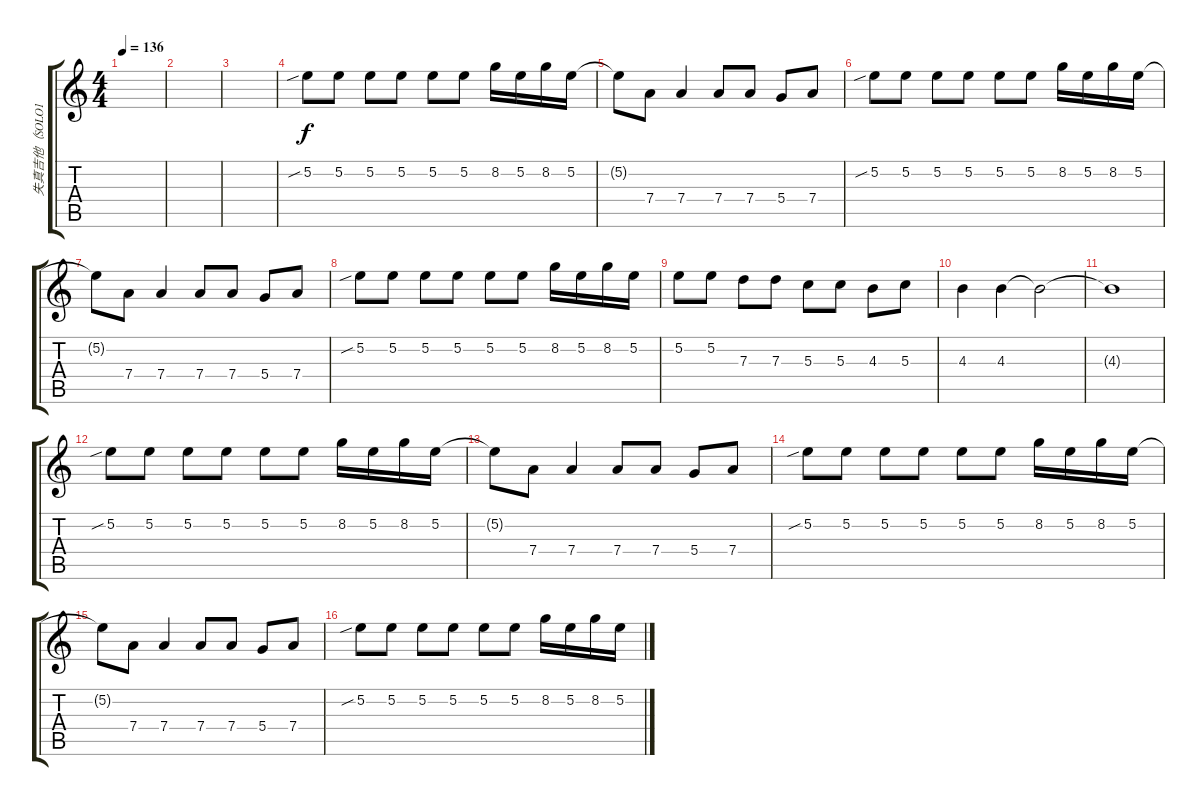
\track ("失真吉他（SOLO1）" "失真吉他（SOLO1") {instrument overdrivenguitar}
\staff {score tabs}
\tuning (E4 B3 G3 D3 A2 E2) {hide}
\ts (4 4)
\tempo 136
\clef g2
\ks c
|
|
|
5.2{sib}.8 5.2.8 5.2.8 5.2.8 5.2.8 5.2.8 8.2.16 5.2.16 8.2.16 5.2.16 |
5.2{t}.8 7.4.8 7.4.4 7.4.8 7.4.8 5.4.8 7.4.8 |
5.2{sib}.8 5.2.8 5.2.8 5.2.8 5.2.8 5.2.8 8.2.16 5.2.16 8.2.16 5.2.16 |
5.2{t}.8 7.4.8 7.4.4 7.4.8 7.4.8 5.4.8 7.4.8 |
5.2{sib}.8 5.2.8 5.2.8 5.2.8 5.2.8 5.2.8 8.2.16 5.2.16 8.2.16 5.2.16 |
5.2.8 5.2.8 7.3.8 7.3.8 5.3.8 5.3.8 4.3.8 5.3.8 |
4.3.4 4.3.4 4.3{t}.2 |
4.3{t}.1 |
5.2{sib}.8 5.2.8 5.2.8 5.2.8 5.2.8 5.2.8 8.2.16 5.2.16 8.2.16 5.2.16 |
5.2{t}.8 7.4.8 7.4.4 7.4.8 7.4.8 5.4.8 7.4.8 |
5.2{sib}.8 5.2.8 5.2.8 5.2.8 5.2.8 5.2.8 8.2.16 5.2.16 8.2.16 5.2.16 |
5.2{t}.8 7.4.8 7.4.4 7.4.8 7.4.8 5.4.8 7.4.8 |
5.2{sib}.8 5.2.8 5.2.8 5.2.8 5.2.8 5.2.8 8.2.16 5.2.16 8.2.16 5.2.16
